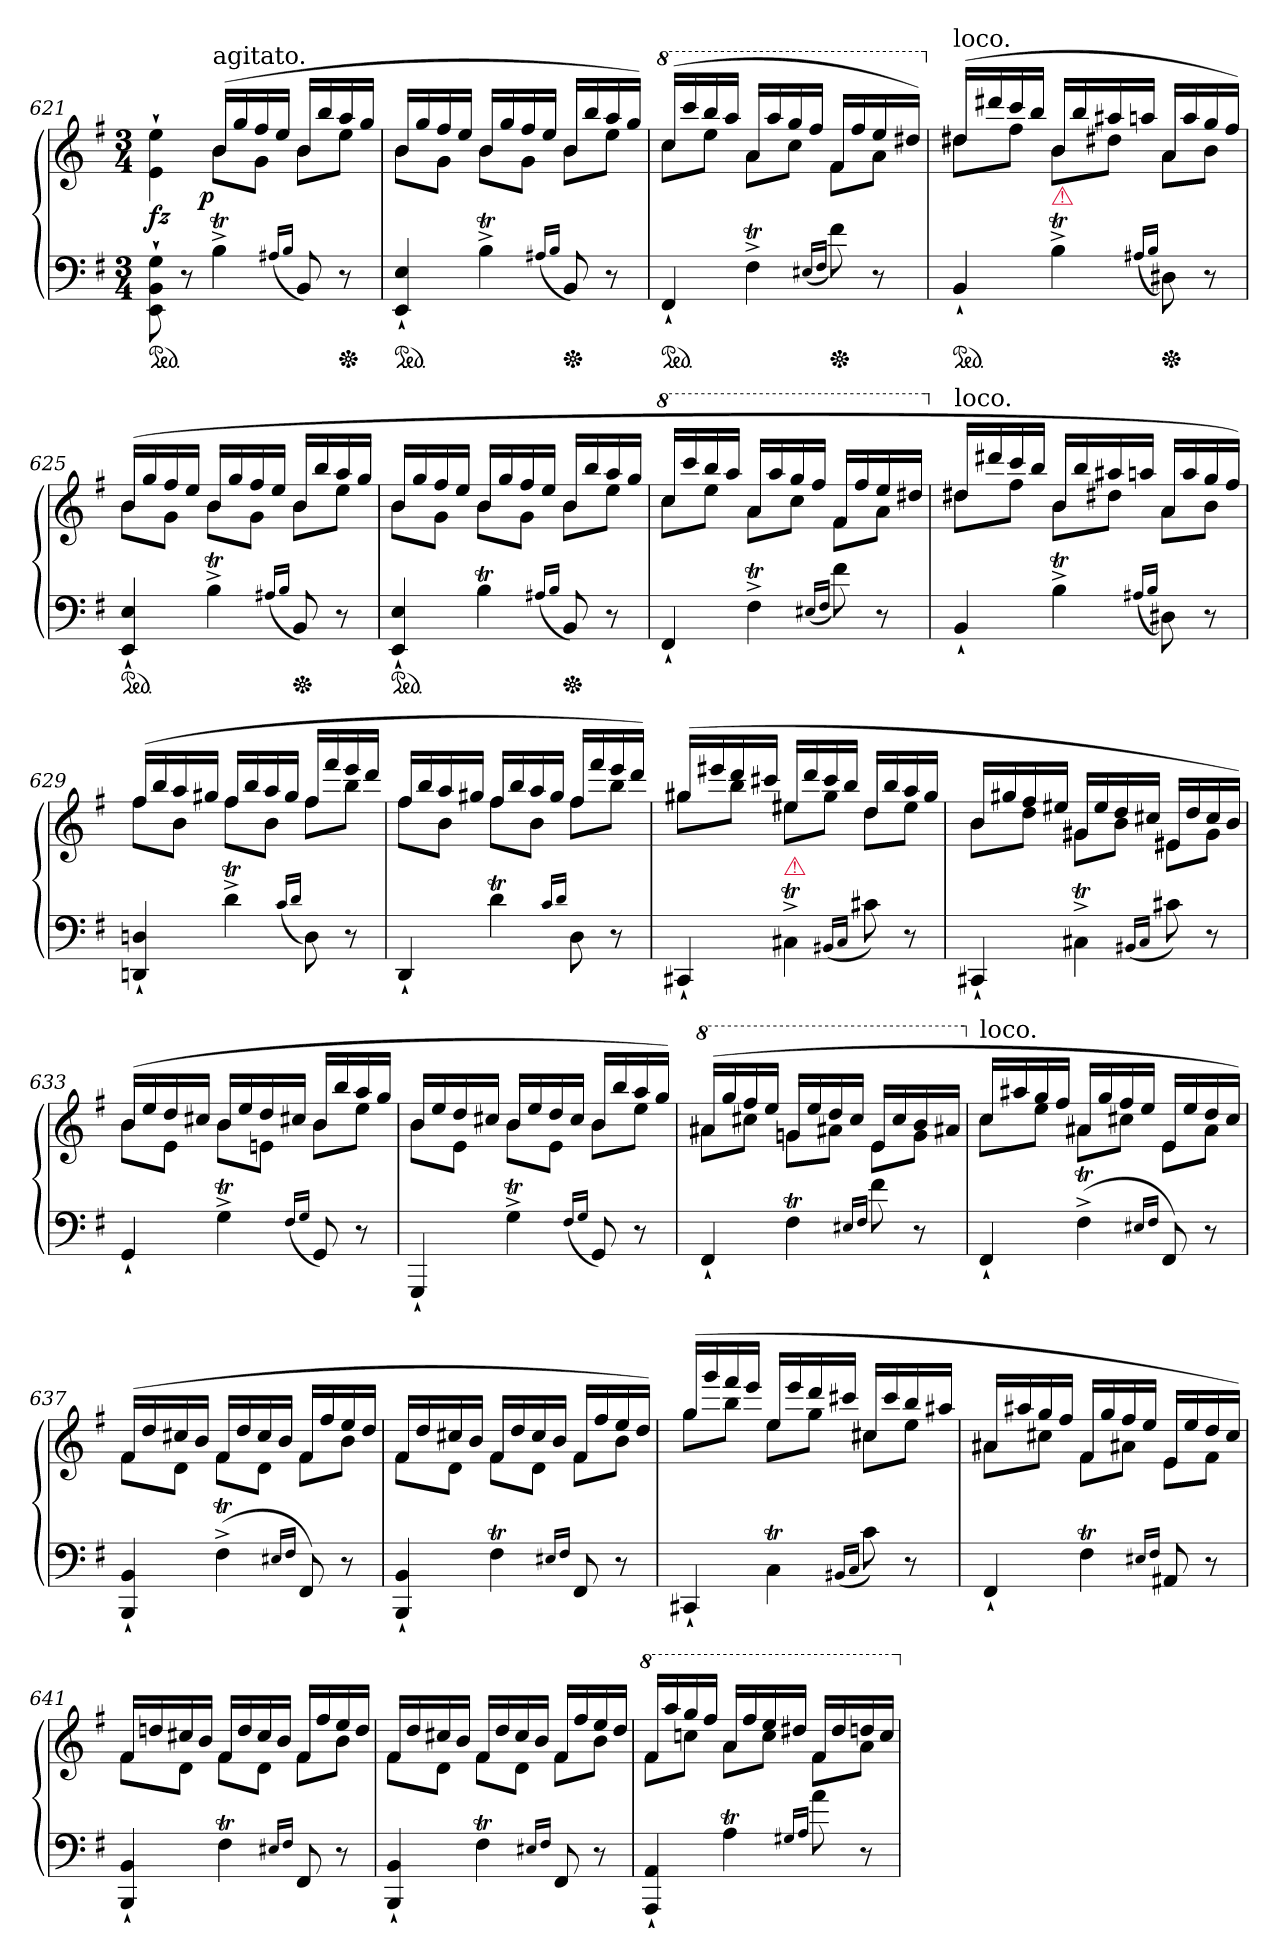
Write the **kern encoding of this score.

**kern	**kern	**dynam
*part1	*part1	*part1
*staff2	*staff1	*staff1/2
*clefF4	*clefG2	*
*k[f#]	*k[f#]	*
*M3/4	*M3/4	*
=621	=621	=621
*	*^	*
!LO:TX:a:color=crimson:t=⚠	!	!	!
*ped	*	*	*
8EE`>\ 8BB`>\ 8G`>\	4ryy	4e`>\ 4ee`>\	fz
8r	.	.	.
!	!LO:TX:a:t=agitato.	!	!
!	!	!	!LO:DY:rj
4Bt^<	(>16bLL	8bL	p
.	16gg	.	.
.	16ff#	8gJ	.
.	16eeJJ	.	.
(<16qqA#X/LL	.	.	.
16qqB/JJ	.	.	.
8BB/)	16bLL	8bL	.
.	16bb	.	.
*Xped	*	*	*
8r	16aa	8eeJ	.
.	16ggJJ	.	.
=622	=622	=622	=622
!LO:TX:a:color=crimson:t=⚠	!	!	!
*ped	*	*	*
4EE`< 4E`<	16bLL	8bL	.
.	16gg	.	.
.	16ff#	8gJ	.
.	16eeJJ	.	.
4Bt^<	16bLL	8bL	.
.	16gg	.	.
.	16ff#	8gJ	.
.	16eeJJ	.	.
(<16qqA#X/LL	.	.	.
16qqB/JJ	.	.	.
*Xped	*	*	*
8BBTTT)	16bLL	8bL	.
.	16bb	.	.
8r	16aa	8eeJ	.
.	16ggJJ)	.	.
=623	=623	=623	=623
*	*8va	*	*
!LO:TX:a:color=crimson:t=⚠	!	!	!
*ped	*	*	*
4FF#`<	(>16cccLL	8cccL	.
.	16cccc	.	.
.	16bbb	8eeeJ	.
.	16aaaJJ	.	.
4F#t^<	16aaLL	8aaL	.
.	16aaa	.	.
.	16ggg	8cccJ	.
.	16fff#JJ	.	.
(<16qqE#X/LL	.	.	.
16qqF#/JJ	.	.	.
*Xped	*	*	*
8f#TTT)	16ff#LL	8ff#L	.
.	16fff#	.	.
8r	16eee	8aaJ	.
.	16ddd#XJJ)	.	.
=624	=624	=624	=624
*	*X8va	*	*
!	!LO:TX:a:t=loco.	!	!
!LO:TX:a:color=crimson:t=⚠	!	!	!
*ped	*	*	*
4BB`<	(>16dd#XLL	8dd#XL	.
.	16ddd#X	.	.
.	16ccc	8ff#J	.
.	16bbJJ	.	.
!LO:TX:a:color=crimson:t=⚠	!	!	!
4Bt^<	16bLL	8bL	.
.	16bb	.	.
.	16aa#X	8dd#XJ	.
.	16aanJJ	.	.
(<16qqA#X/LL	.	.	.
16qqB/JJ	.	.	.
*Xped	*	*	*
8D#XTTT)	16aLL	8aL	.
.	16aa	.	.
8r	16gg	8bJ	.
.	16ff#JJ)	.	.
=625	=625	=625	=625
!LO:TX:a:color=crimson:t=⚠	!	!	!
*ped	*	*	*
4EE`< 4E`<	(>16bLL	8bL	.
.	16gg	.	.
.	16ff#	8gJ	.
.	16eeJJ	.	.
4Bt^<	16bLL	8bL	.
.	16gg	.	.
.	16ff#	8gJ	.
.	16eeJJ	.	.
(<16qqA#X/LL	.	.	.
16qqB/JJ	.	.	.
*Xped	*	*	*
8BBTTT)	16bLL	8bL	.
.	16bb	.	.
8r	16aa	8eeJ	.
.	16ggJJ	.	.
=626	=626	=626	=626
!LO:TX:a:color=crimson:t=⚠	!	!	!
*ped	*	*	*
4EE`< 4E`<	16bLL	8bL	.
.	16gg	.	.
.	16ff#	8gJ	.
.	16eeJJ	.	.
4Bt	16bLL	8bL	.
.	16gg	.	.
.	16ff#	8gJ	.
.	16eeJJ	.	.
(<16qqA#X/LL	.	.	.
16qqB/JJ	.	.	.
*Xped	*	*	*
8BBTTT)	16bLL	8bL	.
.	16bb	.	.
8r	16aa	8eeJ	.
.	16ggJJ	.	.
=627	=627	=627	=627
*	*8va	*	*
4FF#`<	16cccLL	8cccL	.
.	16cccc	.	.
.	16bbb	8eeeJ	.
.	16aaaJJ	.	.
4F#t^<	16aaLL	8aaL	.
.	16aaa	.	.
.	16ggg	8cccJ	.
.	16fff#JJ	.	.
(<16qqE#X/LL	.	.	.
16qqF#/JJ	.	.	.
8f#TTT)	16ff#LL	8ff#L	.
.	16fff#	.	.
8r	16eee	8aaJ	.
.	16ddd#XJJ	.	.
=628	=628	=628	=628
*	*X8va	*	*
!	!LO:TX:a:t=loco.	!	!
4BB`<	16dd#XLL	8dd#XL	.
.	16ddd#j	.	.
.	16ccc	8ff#J	.
.	16bbJJ	.	.
4Bt^<	16bLL	8bL	.
.	16bb	.	.
.	16aa#X	8dd#XJ	.
.	16aanJJ	.	.
(<16qqA#X/LL	.	.	.
16qqB/JJ	.	.	.
8D#XTTT)	16aLL	8aL	.
.	16aa	.	.
8r	16gg	8bJ	.
.	16ff#JJ)	.	.
=629	=629	=629	=629
4DDn`< 4Dn`<	(>16ff#LL	8ff#L	.
.	16bb	.	.
.	16aa	8bJ	.
.	16gg#XJJ	.	.
4dT^<	16ff#LL	8ff#L	.
.	16bb	.	.
.	16aa	8bJ	.
.	16gg#JJ	.	.
(<16qqc/LL	.	.	.
16qqd/JJ	.	.	.
8DTTT)	16ff#LL	8ff#L	.
.	16fff#	.	.
8r	16eee	8bbJ	.
.	16dddJJ	.	.
=630	=630	=630	=630
4DD`<	16ff#LL	8ff#L	.
.	16bb	.	.
.	16aa	8bJ	.
.	16gg#XJJ	.	.
4dT	16ff#LL	8ff#L	.
.	16bb	.	.
.	16aa	8bJ	.
.	16gg#JJ	.	.
16qqc/LL	.	.	.
16qqd/JJ	.	.	.
8DTTT	16ff#LL	8ff#L	.
.	16fff#	.	.
8r	16eee	8bbJ	.
.	16dddJJ)	.	.
=631	=631	=631	=631
4CC#X`<	(>16gg#XLL	8gg#XL	.
.	16eee#X	.	.
.	16ddd	8bbJ	.
.	16ccc#XJJ	.	.
!LO:TX:a:color=crimson:t=⚠	!	!	!
4C#jt^<\	16ee#XLL	8ee#XL	.
.	16ddd	.	.
.	16ccc#	8gg#J	.
.	16bbJJ	.	.
(<16qqBB#X/LL	.	.	.
16qqC#/JJ	.	.	.
8c#jTTT)	16ddLL	8ddL	.
.	16bb	.	.
8r	16aa	8ee#J	.
.	16gg#JJ	.	.
=632	=632	=632	=632
4CC#X`<	16bLL	8bL	.
.	16gg#X	.	.
.	16ff#	8ddJ	.
.	16ee#XJJ	.	.
4C#jt^<\	16g#XLL	8g#XL	.
.	16ee#	.	.
.	16dd	8bJ	.
.	16cc#XJJ	.	.
(<16qqBB#X/LL	.	.	.
16qqC#/JJ	.	.	.
8c#jTTT)	16e#XLL	8e#XL	.
.	16dd	.	.
8r	16cc#	8g#J	.
.	16bJJ)	.	.
=633	=633	=633	=633
4GG`<	(>16bLL	8bL	.
.	16ee	.	.
.	16dd	8eJ	.
.	16cc#XJJ	.	.
4GT^<	16bLL	8bL	.
.	16ee	.	.
.	16dd	8enJ	.
.	16cc#XJJ	.	.
(<16qqF#/LL	.	.	.
16qqG/JJ	.	.	.
8GGTTT)	16bLL	8bL	.
.	16bb	.	.
8r	16aa	8eeJ	.
.	16ggJJ	.	.
=634	=634	=634	=634
4GGG`<	16bLL	8bL	.
.	16ee	.	.
.	16dd	8eJ	.
.	16cc#XJJ	.	.
4GT^<	16bLL	8bL	.
.	16ee	.	.
.	16dd	8eJ	.
.	16cc#JJ	.	.
(<16qqF#/LL	.	.	.
16qqG/JJ	.	.	.
8GGTTT)	16bLL	8bL	.
.	16bb	.	.
8r	16aa	8eeJ	.
.	16ggJJ)	.	.
=635	=635	=635	=635
*	*8va	*	*
4FF#`<	(>16aa#XLL	8aa#XL	.
.	16ggg	.	.
.	16fff#	8ccc#XJ	.
.	16eeeJJ	.	.
4F#t	16ggnLL	8ggnL	.
.	16eee	.	.
.	16ddd	8aa#XJ	.
.	16ccc#JJ	.	.
16qqE#X/LL	.	.	.
16qqF#/JJ	.	.	.
8f#TTT	16eeLL	8eeL	.
.	16ccc#	.	.
8r	16bb	8ggJ	.
.	16aa#XJJ	.	.
=636	=636	=636	=636
*	*X8va	*	*
!	!LO:TX:a:t=loco.	!	!
4FF#`<	16ccLL	8ccL	.
.	16aa#X	.	.
.	16gg	8eeJ	.
.	16ff#JJ	.	.
(>4F#t^<	16a#XLL	8a#XL	.
.	16gg	.	.
.	16ff#	8cc#XJ	.
.	16eeJJ	.	.
16qqE#X/LL	.	.	.
16qqF#/JJ	.	.	.
8FF#)	16eLL	8eL	.
.	16ee	.	.
8r	16dd	8a#J	.
.	16cc#JJ)	.	.
=637	=637	=637	=637
4BBB`< 4BB`<	(>16f#LL	8f#L	.
.	16dd	.	.
.	16cc#X	8dJ	.
.	16bJJ	.	.
(>4F#t^<	16f#LL	8f#L	.
.	16dd	.	.
.	16cc#	8dJ	.
.	16bJJ	.	.
16qqE#X/LL	.	.	.
16qqF#/JJ	.	.	.
8FF#TTT)	16f#LL	8f#L	.
.	16ff#	.	.
8r	16ee	8bJ	.
.	16ddJJ	.	.
=638	=638	=638	=638
4BBB`< 4BB`<	16f#LL	8f#L	.
.	16dd	.	.
.	16cc#X	8dJ	.
.	16bJJ	.	.
4F#t	16f#LL	8f#L	.
.	16dd	.	.
.	16cc#	8dJ	.
.	16bJJ	.	.
16qqE#X/LL	.	.	.
16qqF#/JJ	.	.	.
8FF#TTT	16f#LL	8f#L	.
.	16ff#	.	.
8r	16ee	8bJ	.
.	16ddJJ)	.	.
=639	=639	=639	=639
4CC#X`>	(>16ggLL	8ggL	.
.	16ggg	.	.
.	16fff#	8bbJ	.
.	16eeeJJ	.	.
4CT\	16eeLL	8eeL	.
.	16eee	.	.
.	16ddd	8ggJ	.
.	16ccc#XJJ	.	.
(<16qqBB#X/LL	.	.	.
16qqC/JJ	.	.	.
8cTTT)	16cc#XLL	8cc#XL	.
.	16ccc#	.	.
8r	16bb	8eeJ	.
.	16aa#XJJ	.	.
=640	=640	=640	=640
4FF#`<	16a#XLL	8a#XL	.
.	16aa#X	.	.
.	16gg	8cc#XJ	.
.	16ff#JJ	.	.
4F#t	16f#LL	8f#L	.
.	16gg	.	.
.	16ff#	8a#XJ	.
.	16eeJJ	.	.
16qqE#X/LL	.	.	.
16qqF#/JJ	.	.	.
8AA#XTTT	16eLL	8eL	.
.	16ee	.	.
8r	16dd	8f#J	.
.	16cc#JJ)	.	.
=641	=641	=641	=641
4BBB`< 4BB`<	16f#LL	8f#L	.
.	16ddn	.	.
.	16cc#X	8dJ	.
.	16bJJ	.	.
4F#t	16f#LL	8f#L	.
.	16dd	.	.
.	16cc#	8dJ	.
.	16bJJ	.	.
16qqE#X/LL	.	.	.
16qqF#/JJ	.	.	.
8FF#TTT	16f#LL	8f#L	.
.	16ff#	.	.
8r	16ee	8bJ	.
.	16ddJJ	.	.
=642	=642	=642	=642
4BBB`< 4BB`<	16f#LL	8f#L	.
.	16dd	.	.
.	16cc#X	8dJ	.
.	16bJJ	.	.
4F#t	16f#LL	8f#L	.
.	16dd	.	.
.	16cc#	8dJ	.
.	16bJJ	.	.
16qqE#X/LL	.	.	.
16qqF#/JJ	.	.	.
8FF#TTT	16f#LL	8f#L	.
.	16ff#	.	.
8r	16ee	8bJ	.
.	16ddJJ	.	.
=643	=643	=643	=643
*	*8va	*	*
4AAA`< 4AA`<	16ff#LL	8ff#L	.
.	16aaa	.	.
.	16ggg	8cccnJ	.
.	16fff#JJ	.	.
4AT	16aaLL	8aaL	.
.	16fff#	.	.
.	16eee	8cccJ	.
.	16ddd#XJJ	.	.
16qqG#X/LL	.	.	.
16qqA/JJ	.	.	.
8aTTT	16ff#LL	8ff#L	.
.	16ddd#	.	.
8r	16dddn	8aaJ	.
.	16cccJJ	.	.
*	*v	*v	*
*	*X8va	*
=	=	=
*-	*-	*-
